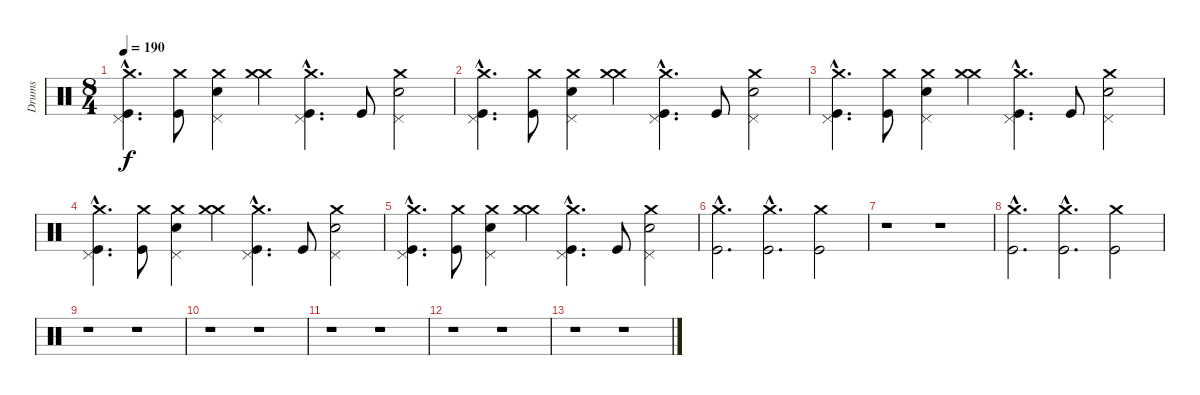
\track ("Drums" "Drums") {instrument percussion}
\staff {score}
\articulation defaults
\ts (8 4)
\tempo 190
\clef neutral
\ks c
("Crash medium (hit)"{hac} "Pedal Hi-Hat (hit)"{hac} "Kick (hit)"{hac}).4{d dy f} ("Crash medium (hit)" "Kick (hit)").8 ("Pedal Hi-Hat (hit)" "Electric Snare (hit)" "Crash medium (hit)").4 ("Crash medium (hit)" "Crash medium (hit)").4 ("Pedal Hi-Hat (hit)"{hac} "Crash medium (hit)"{hac} "Kick (hit)"{hac}).4{d} "Kick (hit)".8 ("Pedal Hi-Hat (hit)" "Electric Snare (hit)" "Crash medium (hit)").2 |
("Crash medium (hit)"{hac} "Pedal Hi-Hat (hit)"{hac} "Kick (hit)"{hac}).4{d} ("Crash medium (hit)" "Kick (hit)").8 ("Pedal Hi-Hat (hit)" "Electric Snare (hit)" "Crash medium (hit)").4 ("Crash medium (hit)" "Crash medium (hit)").4 ("Pedal Hi-Hat (hit)"{hac} "Crash medium (hit)"{hac} "Kick (hit)"{hac}).4{d} "Kick (hit)".8 ("Pedal Hi-Hat (hit)" "Electric Snare (hit)" "Crash medium (hit)").2 |
("Crash medium (hit)"{hac} "Pedal Hi-Hat (hit)"{hac} "Kick (hit)"{hac}).4{d} ("Crash medium (hit)" "Kick (hit)").8 ("Pedal Hi-Hat (hit)" "Electric Snare (hit)" "Crash medium (hit)").4 ("Crash medium (hit)" "Crash medium (hit)").4 ("Pedal Hi-Hat (hit)"{hac} "Crash medium (hit)"{hac} "Kick (hit)"{hac}).4{d} "Kick (hit)".8 ("Pedal Hi-Hat (hit)" "Electric Snare (hit)" "Crash medium (hit)").2 |
("Crash medium (hit)"{hac} "Pedal Hi-Hat (hit)"{hac} "Kick (hit)"{hac}).4{d} ("Crash medium (hit)" "Kick (hit)").8 ("Pedal Hi-Hat (hit)" "Electric Snare (hit)" "Crash medium (hit)").4 ("Crash medium (hit)" "Crash medium (hit)").4 ("Pedal Hi-Hat (hit)"{hac} "Crash medium (hit)"{hac} "Kick (hit)"{hac}).4{d} "Kick (hit)".8 ("Pedal Hi-Hat (hit)" "Electric Snare (hit)" "Crash medium (hit)").2 |
("Crash medium (hit)"{hac} "Pedal Hi-Hat (hit)"{hac} "Kick (hit)"{hac}).4{d} ("Crash medium (hit)" "Kick (hit)").8 ("Pedal Hi-Hat (hit)" "Electric Snare (hit)" "Crash medium (hit)").4 ("Crash medium (hit)" "Crash medium (hit)").4 ("Pedal Hi-Hat (hit)"{hac} "Crash medium (hit)"{hac} "Kick (hit)"{hac}).4{d} "Kick (hit)".8 ("Pedal Hi-Hat (hit)" "Electric Snare (hit)" "Crash medium (hit)").2 |
("Crash medium (hit)"{hac} "Kick (hit)"{hac}).2{d} ("Crash medium (hit)"{hac} "Kick (hit)"{hac}).2{d} ("Crash medium (hit)" "Kick (hit)").2 |
r.1 r.1 |
("Crash medium (hit)"{hac} "Kick (hit)"{hac}).2{d} ("Crash medium (hit)"{hac} "Kick (hit)"{hac}).2{d} ("Crash medium (hit)" "Kick (hit)").2 |
r.1 r.1 |
r.1 r.1 |
r.1 r.1 |
r.1 r.1 |
r.1 r.1
